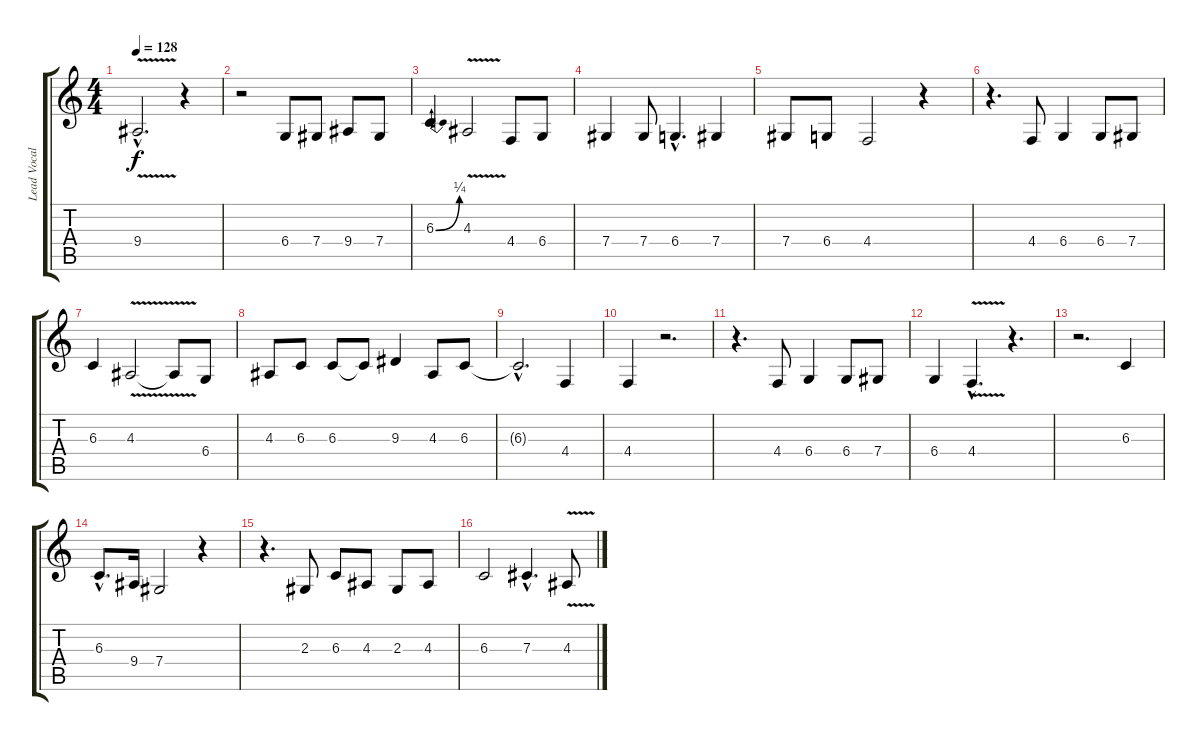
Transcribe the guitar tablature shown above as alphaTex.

\track ("Lead Vocal" "Lead Vocal") {instrument voiceoohs}
\staff {score tabs}
\tuning (Eb4 Bb3 Gb3 Db3 Ab2 Eb2) {hide}
\ts (4 4)
\tempo 128
\clef g2
\ks c
9.4{v hac}.2{d dy f} r.4 |
r.2 6.4.8 7.4.8 9.4.8 7.4.8 |
6.3{be (bend 0 0 60 1)}.4 4.3{v}.2 4.4.8 6.4.8 |
7.4.4 7.4.8 6.4{hac}.4{d} 7.4.4 |
7.4.8 6.4.8 4.4.2 r.4 |
r.4{d} 4.4.8 6.4.4 6.4.8 7.4.8 |
6.3.4 4.3{v}.2 4.3{t}.8 6.4.8 |
4.3.8 6.3.8 6.3.8 6.3{t}.8 9.3.4 4.3.8 6.3.8 |
6.3{hac t}.2{d} 4.4.4 |
4.4.4 r.2{d} |
r.4{d} 4.4.8 6.4.4 6.4.8 7.4.8 |
6.4.4 4.4{v hac}.4{d} r.4{d} |
r.2{d} 6.3.4 |
6.3{hac}.8{d} 9.4.16 7.4.2 r.4 |
r.4{d} 2.3.8 6.3.8 4.3.8 2.3.8 4.3.8 |
6.3.2 7.3{hac}.4{d} 4.3{v}.8
